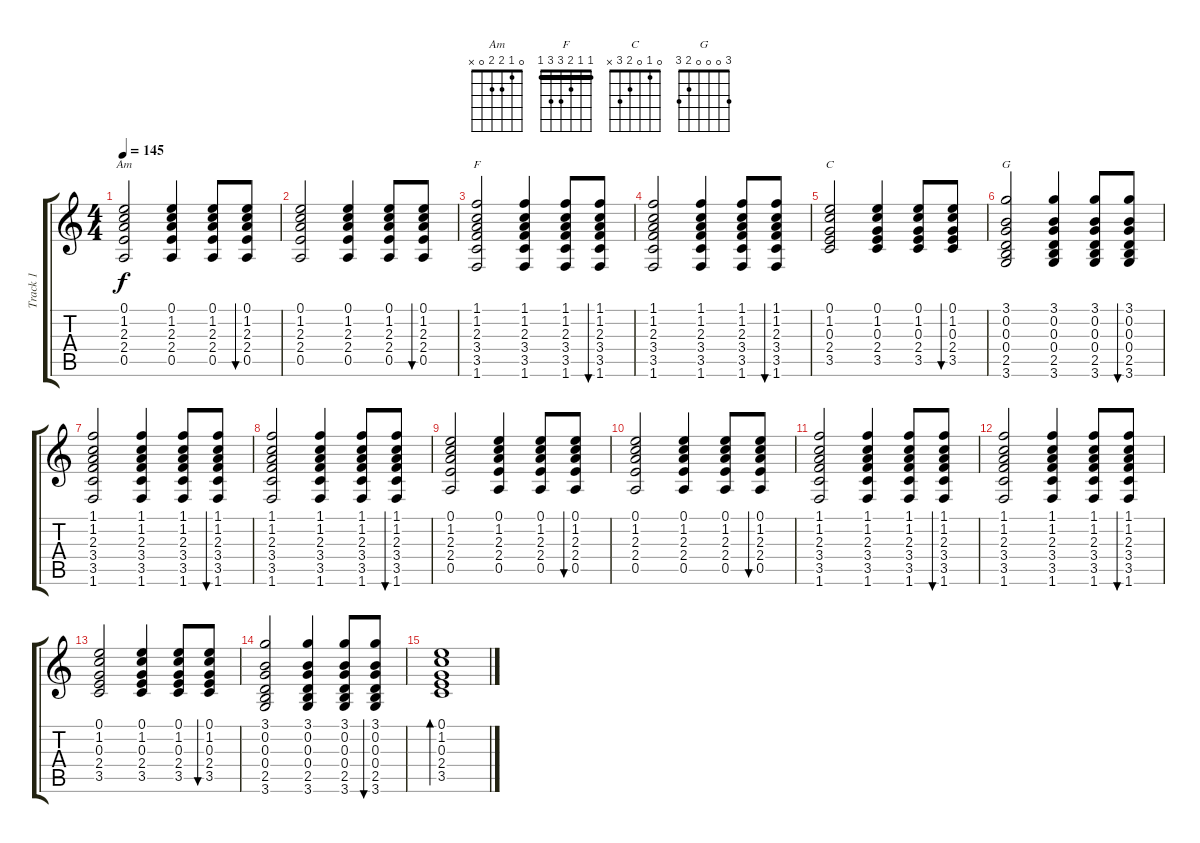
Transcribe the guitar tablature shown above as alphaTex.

\track ("Track 1" "Track 1") {instrument acousticguitarsteel}
\staff {score tabs}
\tuning (E4 B3 G3 D3 A2 E2) {hide}
\chord ("Am" 0 1 2 2 0 x)
\chord ("F" 1 1 2 3 3 1) {barre 1}
\chord ("C" 0 1 0 2 3 x)
\chord ("G" 3 0 0 0 2 3)
\ts (4 4)
\tempo 145
\clef g2
\ks c
(0.1 1.2 2.3 2.4 0.5).2{ch "Am" dy f} (0.1 1.2 2.3 2.4 0.5).4 (0.1 1.2 2.3 2.4 0.5).8 (0.1 1.2 2.3 2.4 0.5).8{bu 60} |
(0.1 1.2 2.3 2.4 0.5).2 (0.1 1.2 2.3 2.4 0.5).4 (0.1 1.2 2.3 2.4 0.5).8 (0.1 1.2 2.3 2.4 0.5).8{bu 60} |
(1.1 1.2 2.3 3.4 3.5 1.6).2{ch "F"} (1.1 1.2 2.3 3.4 3.5 1.6).4 (1.1 1.2 2.3 3.4 3.5 1.6).8 (1.1 1.2 2.3 3.4 3.5 1.6).8{bu 60} |
(1.1 1.2 2.3 3.4 3.5 1.6).2 (1.1 1.2 2.3 3.4 3.5 1.6).4 (1.1 1.2 2.3 3.4 3.5 1.6).8 (1.1 1.2 2.3 3.4 3.5 1.6).8{bu 60} |
(0.1 1.2 0.3 2.4 3.5).2{ch "C"} (0.1 1.2 0.3 2.4 3.5).4 (0.1 1.2 0.3 2.4 3.5).8 (0.1 1.2 0.3 2.4 3.5).8{bu 60} |
(3.1 0.2 0.3 0.4 2.5 3.6).2{ch "G"} (3.1 0.2 0.3 0.4 2.5 3.6).4 (3.1 0.2 0.3 0.4 2.5 3.6).8 (3.1 0.2 0.3 0.4 2.5 3.6).8{bu 60} |
(1.1 1.2 2.3 3.4 3.5 1.6).2 (1.1 1.2 2.3 3.4 3.5 1.6).4 (1.1 1.2 2.3 3.4 3.5 1.6).8 (1.1 1.2 2.3 3.4 3.5 1.6).8{bu 60} |
(1.1 1.2 2.3 3.4 3.5 1.6).2 (1.1 1.2 2.3 3.4 3.5 1.6).4 (1.1 1.2 2.3 3.4 3.5 1.6).8 (1.1 1.2 2.3 3.4 3.5 1.6).8{bu 60} |
(0.1 1.2 2.3 2.4 0.5).2 (0.1 1.2 2.3 2.4 0.5).4 (0.1 1.2 2.3 2.4 0.5).8 (0.1 1.2 2.3 2.4 0.5).8{bu 60} |
(0.1 1.2 2.3 2.4 0.5).2 (0.1 1.2 2.3 2.4 0.5).4 (0.1 1.2 2.3 2.4 0.5).8 (0.1 1.2 2.3 2.4 0.5).8{bu 60} |
(1.1 1.2 2.3 3.4 3.5 1.6).2 (1.1 1.2 2.3 3.4 3.5 1.6).4 (1.1 1.2 2.3 3.4 3.5 1.6).8 (1.1 1.2 2.3 3.4 3.5 1.6).8{bu 60} |
(1.1 1.2 2.3 3.4 3.5 1.6).2 (1.1 1.2 2.3 3.4 3.5 1.6).4 (1.1 1.2 2.3 3.4 3.5 1.6).8 (1.1 1.2 2.3 3.4 3.5 1.6).8{bu 60} |
(0.1 1.2 0.3 2.4 3.5).2 (0.1 1.2 0.3 2.4 3.5).4 (0.1 1.2 0.3 2.4 3.5).8 (0.1 1.2 0.3 2.4 3.5).8{bu 60} |
(3.1 0.2 0.3 0.4 2.5 3.6).2 (3.1 0.2 0.3 0.4 2.5 3.6).4 (3.1 0.2 0.3 0.4 2.5 3.6).8 (3.1 0.2 0.3 0.4 2.5 3.6).8{bu 60} |
(0.1 1.2 0.3 2.4 3.5).1{bd 480}
